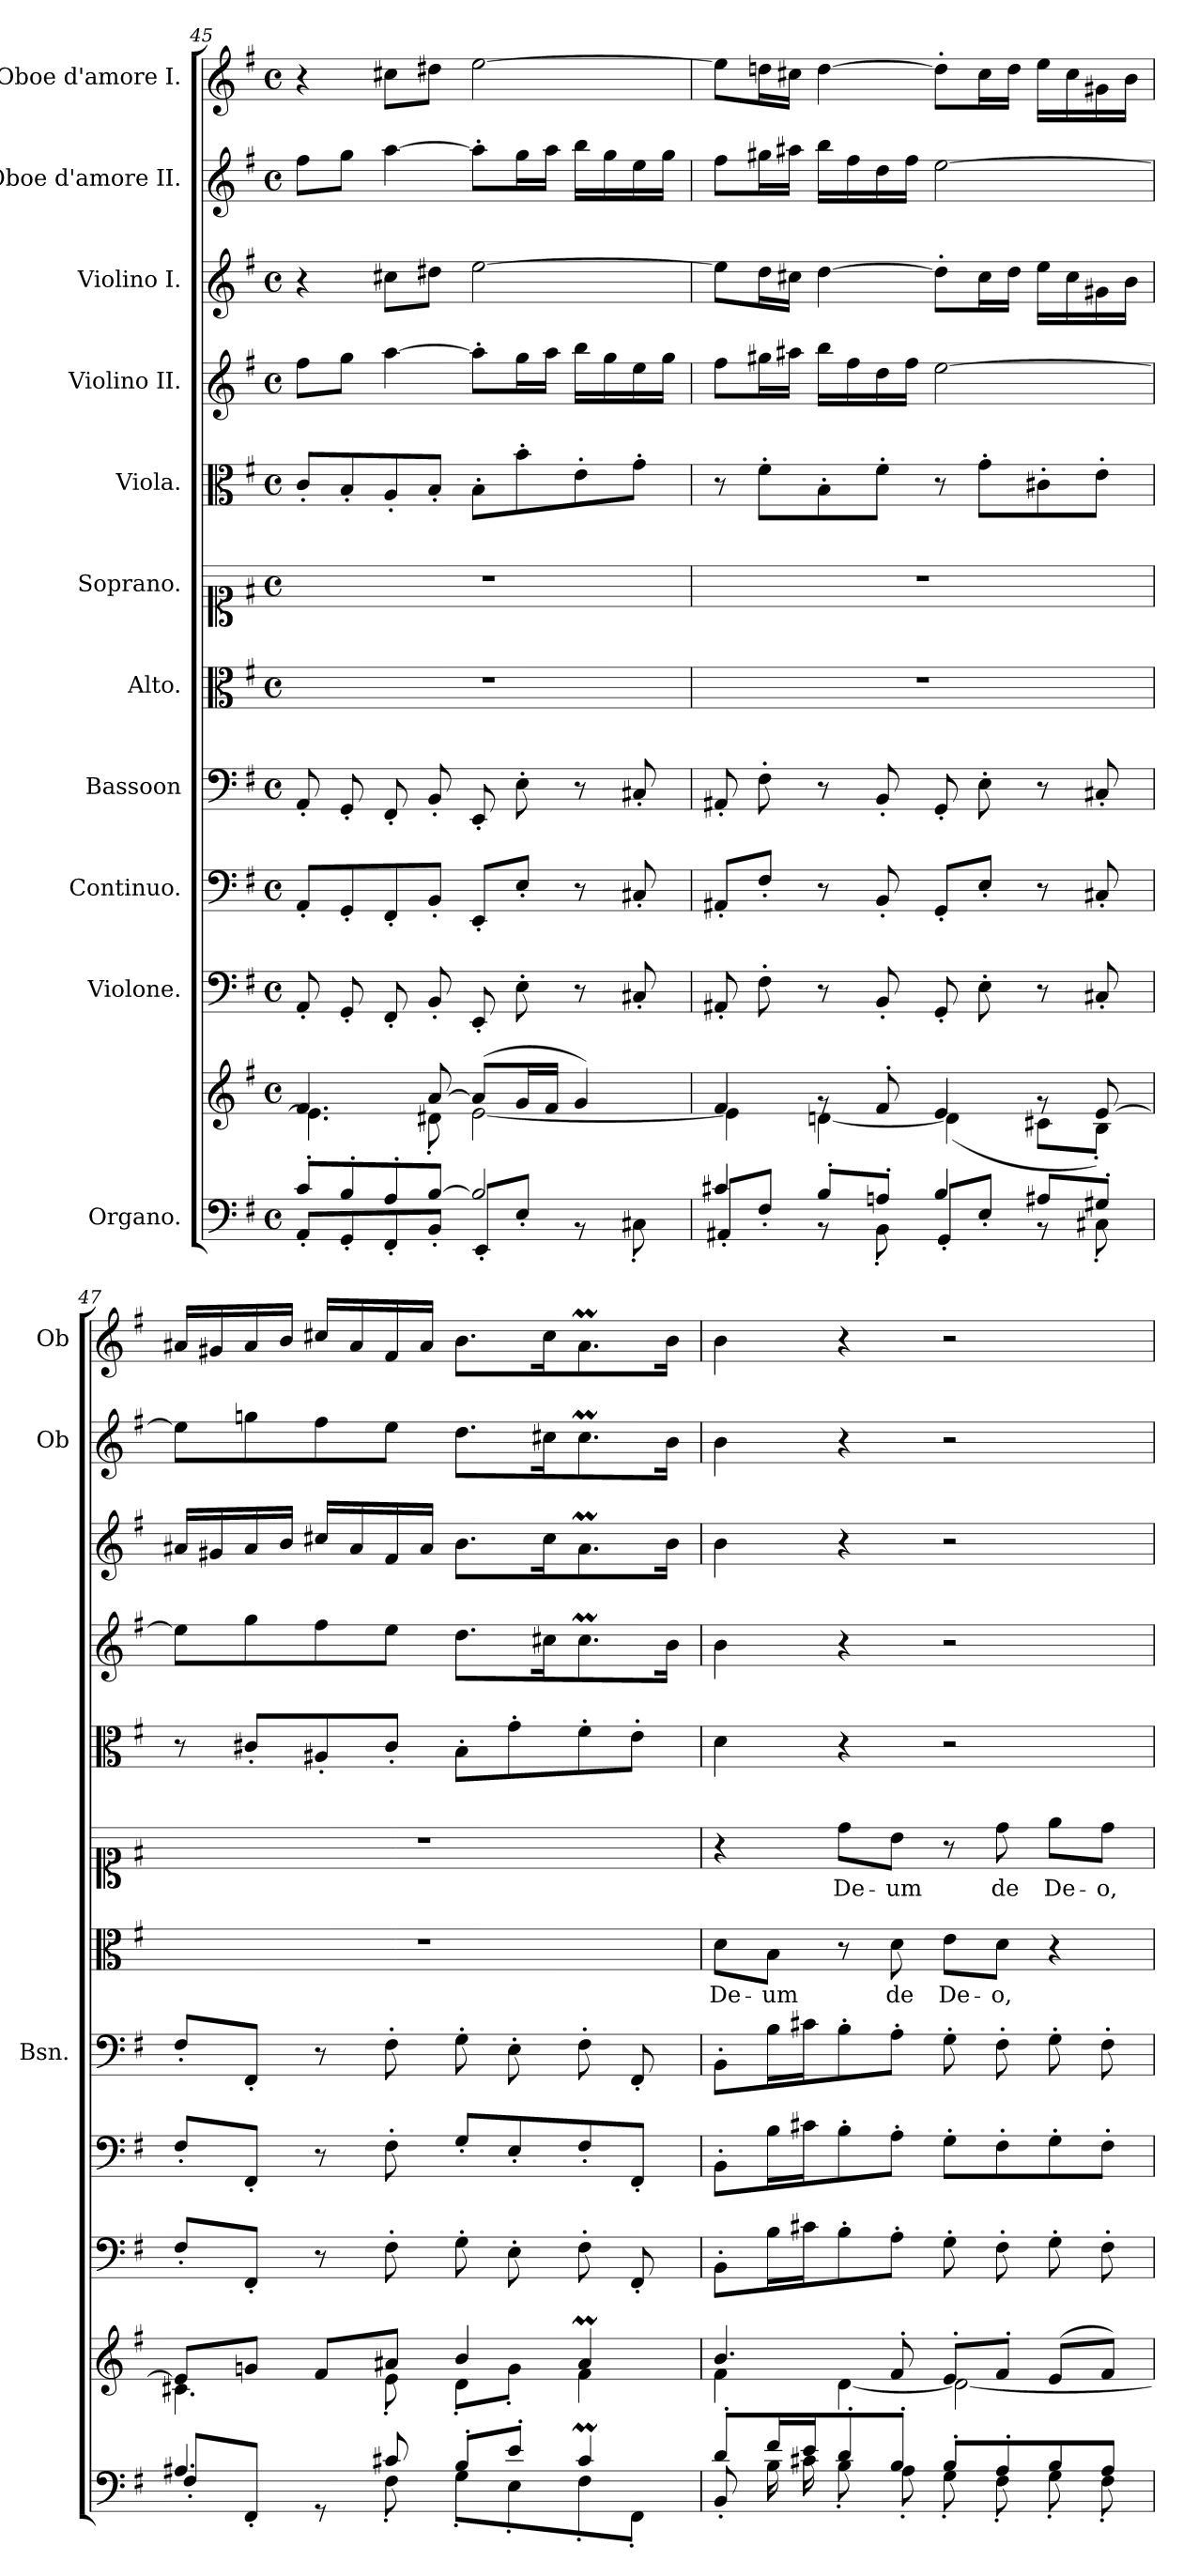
**kern	**kern	**kern	**kern	**kern	**kern	**text	**kern	**text	**kern	**kern	**kern	**kern	**kern
*part11	*part11	*part10	*part9	*part8	*part7	*part7	*part6	*part6	*part5	*part4	*part3	*part2	*part1
*staff12	*staff11	*staff10	*staff9	*staff8	*staff7	*staff7	*staff6	*staff6	*staff5	*staff4	*staff3	*staff2	*staff1
*I"Organo.	*	*I"Violone.	*I"Continuo.	*I"Bassoon	*I"Alto.	*	*I"Soprano.	*	*I"Viola.	*I"Violino II.	*I"Violino I.	*I"Oboe d'amore II.	*I"Oboe d'amore I.
*	*	*	*	*I'Bsn.	*	*	*	*	*	*	*	*I'Ob	*I'Ob
*clefF4	*clefG2	*clefF4	*clefF4	*clefF4	*clefC3	*	*clefC1	*	*clefC3	*clefG2	*clefG2	*clefG2	*clefG2
*	*	*ITrd7c12	*	*	*	*	*	*	*	*	*	*	*
*k[f#]	*k[f#]	*k[f#]	*k[f#]	*k[f#]	*k[f#]	*	*k[f#]	*	*k[f#]	*k[f#]	*k[f#]	*k[f#]	*k[f#]
*M4/4	*M4/4	*M4/4	*M4/4	*M4/4	*M4/4	*	*M4/4	*	*M4/4	*M4/4	*M4/4	*M4/4	*M4/4
*met(c)	*met(c)	*met(c)	*met(c)	*met(c)	*met(c)	*	*met(c)	*	*met(c)	*met(c)	*met(c)	*met(c)	*met(c)
=45	=45	=45	=45	=45	=45	=45	=45	=45	=45	=45	=45	=45	=45
*^	*^	*	*	*	*	*	*	*	*	*	*	*	*
8c'/L	8AA'/L	4.f#/	4.e\]	8AAA'/	8AA'/L	8AA'/	1r	.	1r	.	8c'/L	8ff#\L	4r	8ff#\L	4r
8B'/	8GG'/	.	.	8GGG'/	8GG'/	8GG'/	.	.	.	.	8B'/	8gg\J	.	8gg\J	.
8A'/	8FF#'/	.	.	8FFF#'/	8FF#'/	8FF#'/	.	.	.	.	8A'/	[4aa\	8cc#X\L	[4aa\	8cc#X\L
[8B/J	8BB'/J	[8a/	8d#X'\	8BBB'/	8BB'/J	8BB'/	.	.	.	.	8B'/J	.	8dd#X\J	.	8dd#X\J
2B/]	8EE'/L	(8a/L]	[2e\	8EEE'/	8EE'/L	8EE'/	.	.	.	.	8B'\L	8aa'\L]	[2ee\	8aa'\L]	[2ee\
.	8E'\J	16g/L	.	8EE'\	8E'/J	8E'\	.	.	.	.	8b'\	16gg\L	.	16gg\L	.
.	.	16f#/JJ	.	.	.	.	.	.	.	.	.	16aa\JJ	.	16aa\JJ	.
.	8r	4g/)	.	8r	8r	8r	.	.	.	.	8e'\	16bb\LL	.	16bb\LL	.
.	.	.	.	.	.	.	.	.	.	.	.	16gg\	.	16gg\	.
.	8C#X'\	.	.	8CC#X'/	8C#X'/	8C#X'/	.	.	.	.	8g'\J	16ee\	.	16ee\	.
.	.	.	.	.	.	.	.	.	.	.	.	16gg\JJ	.	16gg\JJ	.
=46	=46	=46	=46	=46	=46	=46	=46	=46	=46	=46	=46	=46	=46	=46	=46
4c#X/	8AA#X'/L	4f#/	4e\]	8AAA#X'/	8AA#X'/L	8AA#X'/	1r	.	1r	.	8r	8ff#\L	8ee\L]	8ff#\L	8ee\L]
.	8F#'\J	.	.	8FF#'\	8F#'/J	8F#'\	.	.	.	.	8f#'\L	16gg#X\L	16dd\L	16gg#X\L	16ddn\L
.	.	.	.	.	.	.	.	.	.	.	.	16aa#X\JJ	16cc#X\JJ	16aa#X\JJ	16cc#X\JJ
8B'/L	8r	8rg	[4dn\	8r	8r	8r	.	.	.	.	8B'\	16bb\LL	[4dd\	16bb\LL	[4dd\
.	.	.	.	.	.	.	.	.	.	.	.	16ff#\	.	16ff#\	.
8An'/J	8BB'\	8f#'/	.	8BBB'/	8BB'/	8BB'/	.	.	.	.	8f#'\J	16dd\	.	16dd\	.
.	.	.	.	.	.	.	.	.	.	.	.	16ff#\JJ	.	16ff#\JJ	.
4B/	8GG'/L	4e/	(4d\]	8GGG'/	8GG'/L	8GG'/	.	.	.	.	8r	[2ee\	8dd'\L]	[2ee\	8dd'\L]
.	8E'\J	.	.	8EE'\	8E'/J	8E'\	.	.	.	.	8g'\L	.	16cc#\L	.	16cc#\L
.	.	.	.	.	.	.	.	.	.	.	.	.	16dd\JJ	.	16dd\JJ
8A#X/L	8r	8rg	8c#\L	8r	8r	8r	.	.	.	.	8c#X'\	.	16ee\LL	.	16ee\LL
.	.	.	.	.	.	.	.	.	.	.	.	.	16cc#\	.	16cc#\
8G#X'/J	8C#X'\	[8e/	8B'\J)	8CC#X'/	8C#X'/	8C#X'/	.	.	.	.	8e'\J	.	16g#X\	.	16g#X\
.	.	.	.	.	.	.	.	.	.	.	.	.	16b\JJ	.	16b\JJ
=47	=47	=47	=47	=47	=47	=47	=47	=47	=47	=47	=47	=47	=47	=47	=47
4.A#X/	8F#'\L	8e/L]	4.c#X\	8FF#'\L	8F#'\L	8F#'\L	1r	.	1r	.	8r	8ee\L]	16a#X/LL	8ee\L]	16a#X/LL
.	.	.	.	.	.	.	.	.	.	.	.	.	16g#X/	.	16g#X/
.	8FF#'/J	8gn/J	.	8FFF#'/J	8FF#'/J	8FF#'/J	.	.	.	.	8c#X'/L	8gg\	16a#/	8ggn\	16a#/
.	.	.	.	.	.	.	.	.	.	.	.	.	16b/JJ	.	16b/JJ
.	8r	8f#/L	.	8r	8r	8r	.	.	.	.	8A#X'/	8ff#\	16cc#X/LL	8ff#\	16cc#X/LL
.	.	.	.	.	.	.	.	.	.	.	.	.	16a#/	.	16a#/
8c#X/	8F#'\	8a#X/J	8e'\	8FF#'\	8F#'\	8F#'\	.	.	.	.	8c#'/J	8ee\J	16f#/	8ee\J	16f#/
.	.	.	.	.	.	.	.	.	.	.	.	.	16a#/JJ	.	16a#/JJ
8B'/L	8G'\L	4b/	8d'\L	8GG'\	8G'/L	8G'\	.	.	.	.	8B'\L	8.dd\L	8.b\L	8.dd\L	8.b\L
8e'/J	8E'\	.	8g'\J	8EE'\	8E'/	8E'\	.	.	.	.	8g'\	.	.	.	.
.	.	.	.	.	.	.	.	.	.	.	.	16cc#X\K	16cc#\K	16cc#X\K	16cc#\K
4c#m/	8F#'\	4a#m/	4f#\	8FF#'\	8F#'/	8F#'\	.	.	.	.	8f#'\	8.cc#m\	8.a#m\	8.cc#m\	8.a#m\
.	8FF#'/J	.	.	8FFF#'/	8FF#'/J	8FF#'/	.	.	.	.	8e'\J	.	.	.	.
.	.	.	.	.	.	.	.	.	.	.	.	16b\Jk	16b\Jk	16b\Jk	16b\Jk
!!LO:LB:g=z
=48	=48	=48	=48	=48	=48	=48	=48	=48	=48	=48	=48	=48	=48	=48	=48
!	!	!	!	!	!	!	!	!LO:LY:b	!	!	!	!	!	!	!
8d'/L	8BB'/	4.b/	4f#\	8BBB'/L	8BB'\L	8BB'/L	8d\L	De-	4r	.	4d\	4b\	4b\	4b\	4b\
!	!	!	!	!	!	!	!	!LO:LY:b	!	!	!	!	!	!	!
16f#/L	16B\	.	.	16BB\L	16B\L	16B\L	8B\J	-um	.	.	.	.	.	.	.
16e/J	16c#X\	.	.	16C#X\J	16c#X\J	16c#X\J	.	.	.	.	.	.	.	.	.
!	!	!	!	!	!	!	!	!	!	!LO:LY:b	!	!	!	!	!
8d'/	8B'\	.	[4d\	8BB'\	8B'\	8B'\	8r	.	8dd\L	De-	4r	4r	4r	4r	4r
!	!	!	!	!	!	!	!	!LO:LY:b	!	!LO:LY:b	!	!	!	!	!
8B'/J	8A'\	8f#'/	.	8AA'\J	8A'\J	8A'\J	8d\	de	8b\J	-um	.	.	.	.	.
!	!	!	!	!	!	!	!	!LO:LY:b	!	!	!	!	!	!	!
8B'/L	8G'\	8e'/L	2d\_	8GG'\	8G'\L	8G'\	8e\L	De-	8r	.	2r	2r	2r	2r	2r
!	!	!	!	!	!	!	!	!LO:LY:b	!	!LO:LY:b	!	!	!	!	!
8A'/	8F#'\	8f#'/J	.	8FF#'\	8F#'\	8F#'\	8d\J	-o,	8dd\	de	.	.	.	.	.
!	!	!	!	!	!	!	!	!	!	!LO:LY:b	!	!	!	!	!
8B/	8G'\	(8e/L	.	8GG'\	8G'\	8G'\	4r	.	8ee\L	De-	.	.	.	.	.
!	!	!	!	!	!	!	!	!	!	!LO:LY:b	!	!	!	!	!
8A/J	8F#'\	8f#/J)	.	8FF#'\	8F#'\J	8F#'\	.	.	8dd\J	-o,	.	.	.	.	.
*v	*v	*	*	*	*	*	*	*	*	*	*	*	*	*	*
*	*v	*v	*	*	*	*	*	*	*	*	*	*	*	*
=	=	=	=	=	=	=	=	=	=	=	=	=	=
*-	*-	*-	*-	*-	*-	*-	*-	*-	*-	*-	*-	*-	*-
